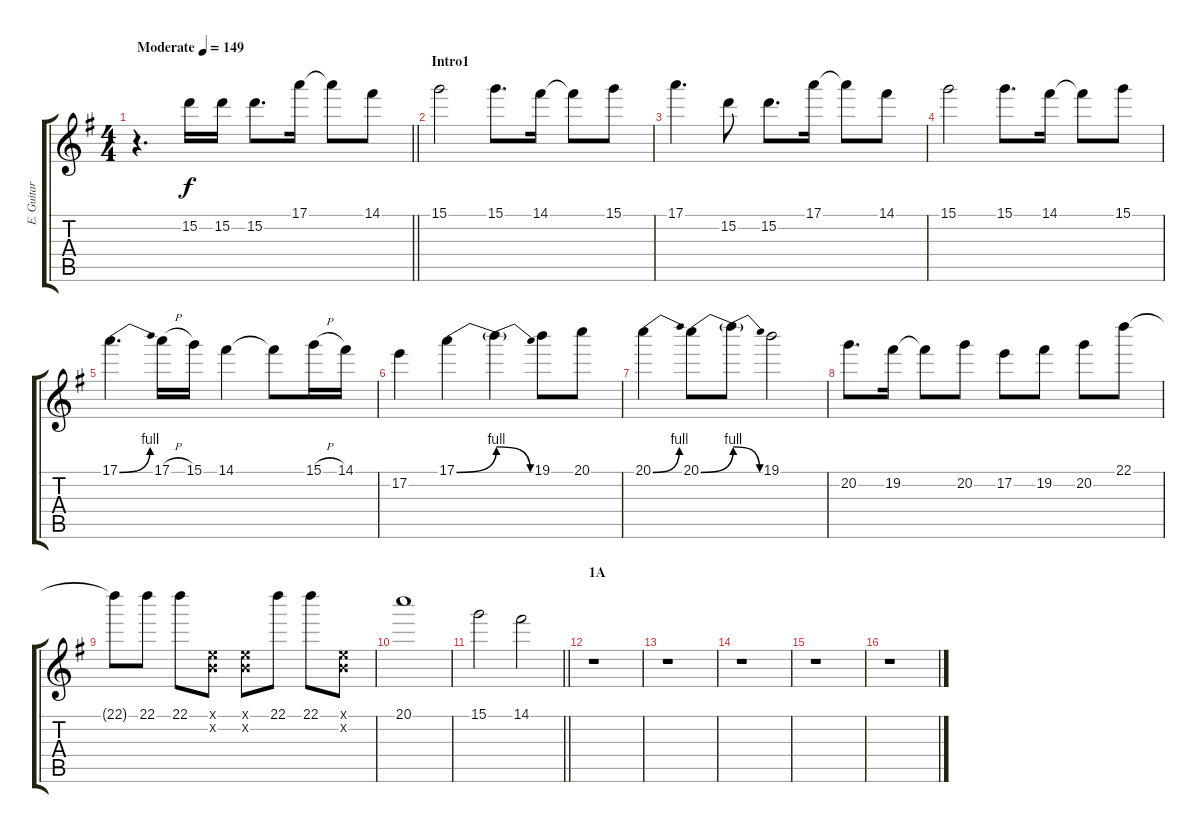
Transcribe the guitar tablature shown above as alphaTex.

\track ("E. Guitar I" "E. Guitar ") {instrument overdrivenguitar}
\staff {score tabs}
\tuning (E4 B3 G3 D3 A2 E2) {hide}
\ts (4 4)
\tempo (149 "Moderate")
\clef g2
\barLineRight lightlight
\ks g
r.4{d dy f instrument overdrivenguitar} 15.2.16 15.2.16 15.2.8{d} 17.1.16 17.1{t}.8 14.1.8 |
\section ("" "Intro1")
15.1.2 15.1.8{d} 14.1.16 14.1{t}.8 15.1.8 |
17.1.4{d} 15.2.8 15.2.8{d} 17.1.16 17.1{t}.8 14.1.8 |
15.1.2 15.1.8{d} 14.1.16 14.1{t}.8 15.1.8 |
17.1{be (bend 0 0 60 4)}.4{d} 17.1{h}.16 15.1.16 14.1.4 14.1{t}.8 15.1{h}.16 14.1.16 |
17.2.4 17.1{be (bend 0 0 60 4)}.4 17.1{be (release 0 4 60 0) t}.4 19.1.8 20.1.8 |
20.1{be (bend 0 0 60 4)}.4 20.1{be (bend 0 0 60 4)}.8 20.1{be (release 0 4 60 0) t}.8 19.1.2 |
20.2.8{d} 19.2.16 19.2{t}.8 20.2.8 17.2.8 19.2.8 20.2.8 22.1.8 |
22.1{t}.8 22.1.8 22.1.8 (0.1{x} 0.2{x}).8 (0.1{x} 0.2{x}).8 22.1.8 22.1.8 (0.1{x} 0.2{x}).8 |
20.1.1 |
\barLineRight lightlight
15.1.2 14.1.2 |
\section ("" "1A")
r.1 |
r.1 |
r.1 |
r.1 |
r.1
